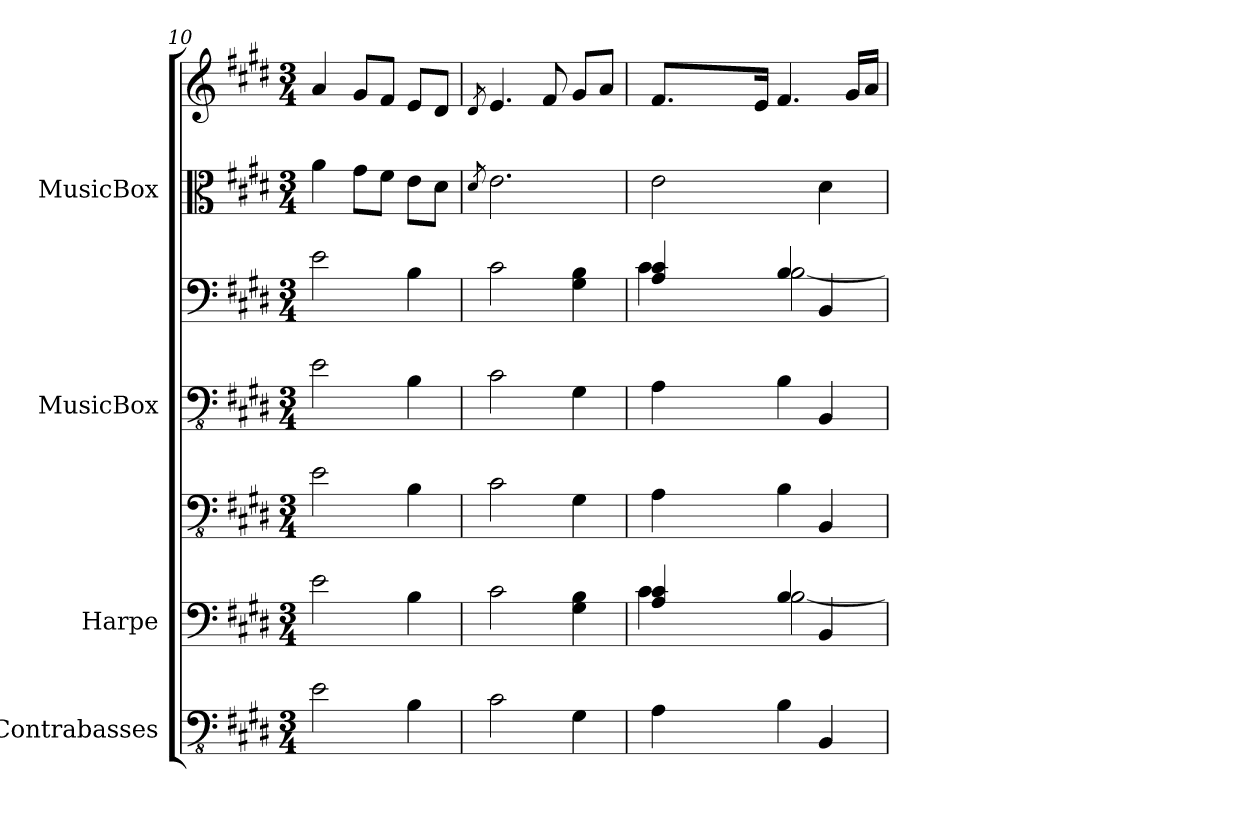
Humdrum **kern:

**kern	**kern	**kern	**kern	**kern	**kern	**kern
*part4	*part3	*part3	*part2	*part2	*part1	*part1
*staff7	*staff6	*staff5	*staff4	*staff3	*staff2	*staff1
*I"Contrabasses	*I"Harpe	*	*I"MusicBox	*	*I"MusicBox	*
*I'Cbs.	*I'Hrp.	*	*I'MuBx.	*	*I'MuBx.	*
*clefFv4	*clefF4	*clefFv4	*clefFv4	*clefF4	*clefC3	*clefG2
*k[f#c#g#d#]	*k[f#c#g#d#]	*k[f#c#g#d#]	*k[f#c#g#d#]	*k[f#c#g#d#]	*k[f#c#g#d#]	*k[f#c#g#d#]
*E:	*E:	*E:	*E:	*E:	*E:	*E:
*M3/4	*M3/4	*M3/4	*M3/4	*M3/4	*M3/4	*M3/4
=10	=10	=10	=10	=10	=10	=10
2E\	2e\	2E\	2E\	2e\	4a\	4a/
.	.	.	.	.	8g#\L	8g#/L
.	.	.	.	.	8f#\J	8f#/J
4BB\	4B\	4BB\	4BB\	4B\	8e\L	8e/L
.	.	.	.	.	8d#\J	8d#/J
!!LO:PB:g=z
=11	=11	=11	=11	=11	=11	=11
.	.	.	.	.	8qd#/	8qd#/
2C#\	2c#\	2C#\	2C#\	2c#\	2.e\	4.e/
.	.	.	.	.	.	8f#/
4GG#\	4G#\ 4B\	4GG#\	4GG#\	4G#\ 4B\	.	8g#/L
.	.	.	.	.	.	8a/J
=12	=12	=12	=12	=12	=12	=12
*	*^	*	*	*^	*	*^
4AA\	4A/ 4c#/	4c#\	4AA\	4AA\	4A/ 4c#/	4c#\	2e\	8.f#/L	32ryy
.	.	.	.	.	.	.	.	.	32g#yy
.	.	.	.	.	.	.	.	.	32f#yy
.	.	.	.	.	.	.	.	.	32g#yy
.	.	.	.	.	.	.	.	.	16.f#yy
.	.	.	.	.	.	.	.	16e/Jk	.
.	.	.	.	.	.	.	.	.	2ryy
4BB\	4B/	[2B\	4BB\	4BB\	4B/	[2B\	.	4.f#/	.
4BBB/	4BB/	.	4BBB/	4BBB/	4BB/	.	4d#\	.	.
.	.	.	.	.	.	.	.	16g#/LL	.
.	.	.	.	.	.	.	.	16a/JJ	.
.	.	.	.	.	.	.	.	.	32ryy
*	*v	*v	*	*	*v	*v	*	*v	*v
=	=	=	=	=	=	=
*-	*-	*-	*-	*-	*-	*-
